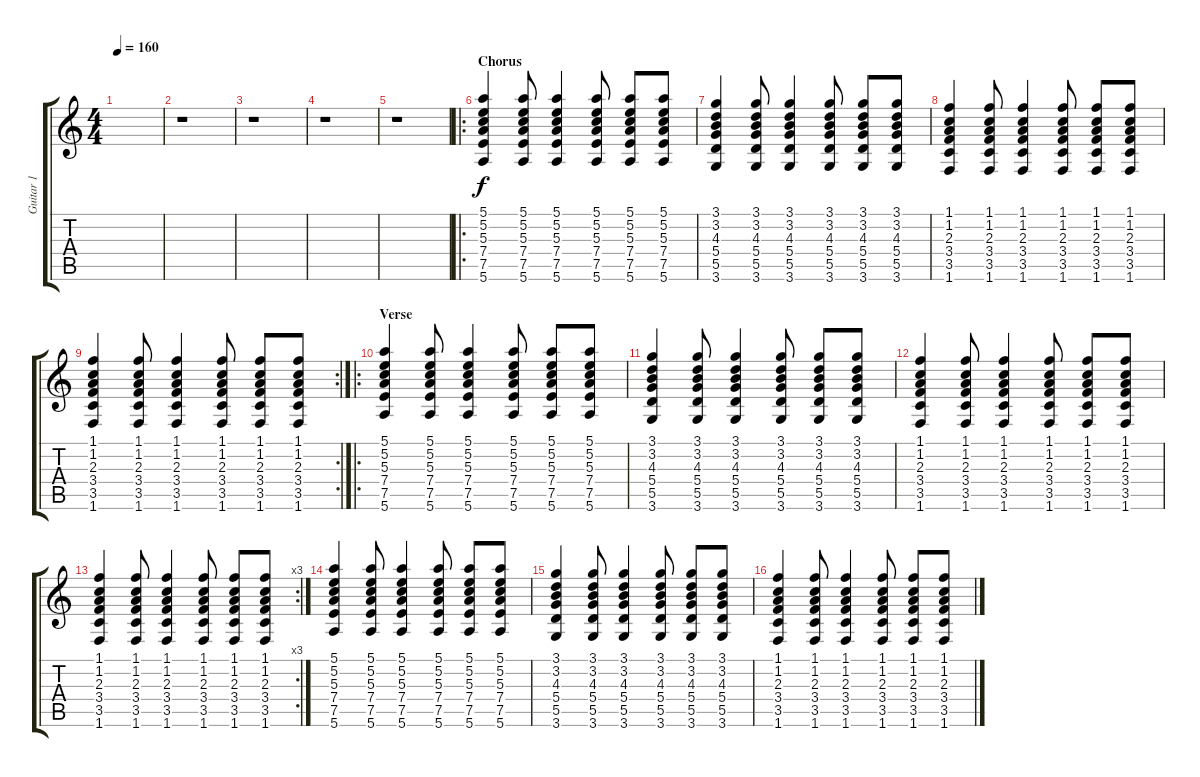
\track ("Guitar 1" "Guitar 1") {instrument acousticguitarsteel}
\staff {score tabs}
\tuning (E4 B3 G3 D3 A2 E2) {hide}
\ts (4 4)
\tempo 160
\clef g2
\ks c
|
r.1 |
r.1 |
r.1 |
r.1 |
\ro
\section ("" "Chorus")
(5.1 5.2 5.3 7.4 7.5 5.6).4 (5.1 5.2 5.3 7.4 7.5 5.6).8 (5.1 5.2 5.3 7.4 7.5 5.6).4 (5.1 5.2 5.3 7.4 7.5 5.6).8 (5.1 5.2 5.3 7.4 7.5 5.6).8 (5.1 5.2 5.3 7.4 7.5 5.6).8 |
(3.1 3.2 4.3 5.4 5.5 3.6).4 (3.1 3.2 4.3 5.4 5.5 3.6).8 (3.1 3.2 4.3 5.4 5.5 3.6).4 (3.1 3.2 4.3 5.4 5.5 3.6).8 (3.1 3.2 4.3 5.4 5.5 3.6).8 (3.1 3.2 4.3 5.4 5.5 3.6).8 |
(1.1 1.2 2.3 3.4 3.5 1.6).4 (1.1 1.2 2.3 3.4 3.5 1.6).8 (1.1 1.2 2.3 3.4 3.5 1.6).4 (1.1 1.2 2.3 3.4 3.5 1.6).8 (1.1 1.2 2.3 3.4 3.5 1.6).8 (1.1 1.2 2.3 3.4 3.5 1.6).8 |
\rc 2
(1.1 1.2 2.3 3.4 3.5 1.6).4 (1.1 1.2 2.3 3.4 3.5 1.6).8 (1.1 1.2 2.3 3.4 3.5 1.6).4 (1.1 1.2 2.3 3.4 3.5 1.6).8 (1.1 1.2 2.3 3.4 3.5 1.6).8 (1.1 1.2 2.3 3.4 3.5 1.6).8 |
\ro
\section ("" "Verse")
(5.1 5.2 5.3 7.4 7.5 5.6).4 (5.1 5.2 5.3 7.4 7.5 5.6).8 (5.1 5.2 5.3 7.4 7.5 5.6).4 (5.1 5.2 5.3 7.4 7.5 5.6).8 (5.1 5.2 5.3 7.4 7.5 5.6).8 (5.1 5.2 5.3 7.4 7.5 5.6).8 |
(3.1 3.2 4.3 5.4 5.5 3.6).4 (3.1 3.2 4.3 5.4 5.5 3.6).8 (3.1 3.2 4.3 5.4 5.5 3.6).4 (3.1 3.2 4.3 5.4 5.5 3.6).8 (3.1 3.2 4.3 5.4 5.5 3.6).8 (3.1 3.2 4.3 5.4 5.5 3.6).8 |
(1.1 1.2 2.3 3.4 3.5 1.6).4 (1.1 1.2 2.3 3.4 3.5 1.6).8 (1.1 1.2 2.3 3.4 3.5 1.6).4 (1.1 1.2 2.3 3.4 3.5 1.6).8 (1.1 1.2 2.3 3.4 3.5 1.6).8 (1.1 1.2 2.3 3.4 3.5 1.6).8 |
\rc 3
(1.1 1.2 2.3 3.4 3.5 1.6).4 (1.1 1.2 2.3 3.4 3.5 1.6).8 (1.1 1.2 2.3 3.4 3.5 1.6).4 (1.1 1.2 2.3 3.4 3.5 1.6).8 (1.1 1.2 2.3 3.4 3.5 1.6).8 (1.1 1.2 2.3 3.4 3.5 1.6).8 |
(5.1 5.2 5.3 7.4 7.5 5.6).4 (5.1 5.2 5.3 7.4 7.5 5.6).8 (5.1 5.2 5.3 7.4 7.5 5.6).4 (5.1 5.2 5.3 7.4 7.5 5.6).8 (5.1 5.2 5.3 7.4 7.5 5.6).8 (5.1 5.2 5.3 7.4 7.5 5.6).8 |
(3.1 3.2 4.3 5.4 5.5 3.6).4 (3.1 3.2 4.3 5.4 5.5 3.6).8 (3.1 3.2 4.3 5.4 5.5 3.6).4 (3.1 3.2 4.3 5.4 5.5 3.6).8 (3.1 3.2 4.3 5.4 5.5 3.6).8 (3.1 3.2 4.3 5.4 5.5 3.6).8 |
(1.1 1.2 2.3 3.4 3.5 1.6).4 (1.1 1.2 2.3 3.4 3.5 1.6).8 (1.1 1.2 2.3 3.4 3.5 1.6).4 (1.1 1.2 2.3 3.4 3.5 1.6).8 (1.1 1.2 2.3 3.4 3.5 1.6).8 (1.1 1.2 2.3 3.4 3.5 1.6).8
